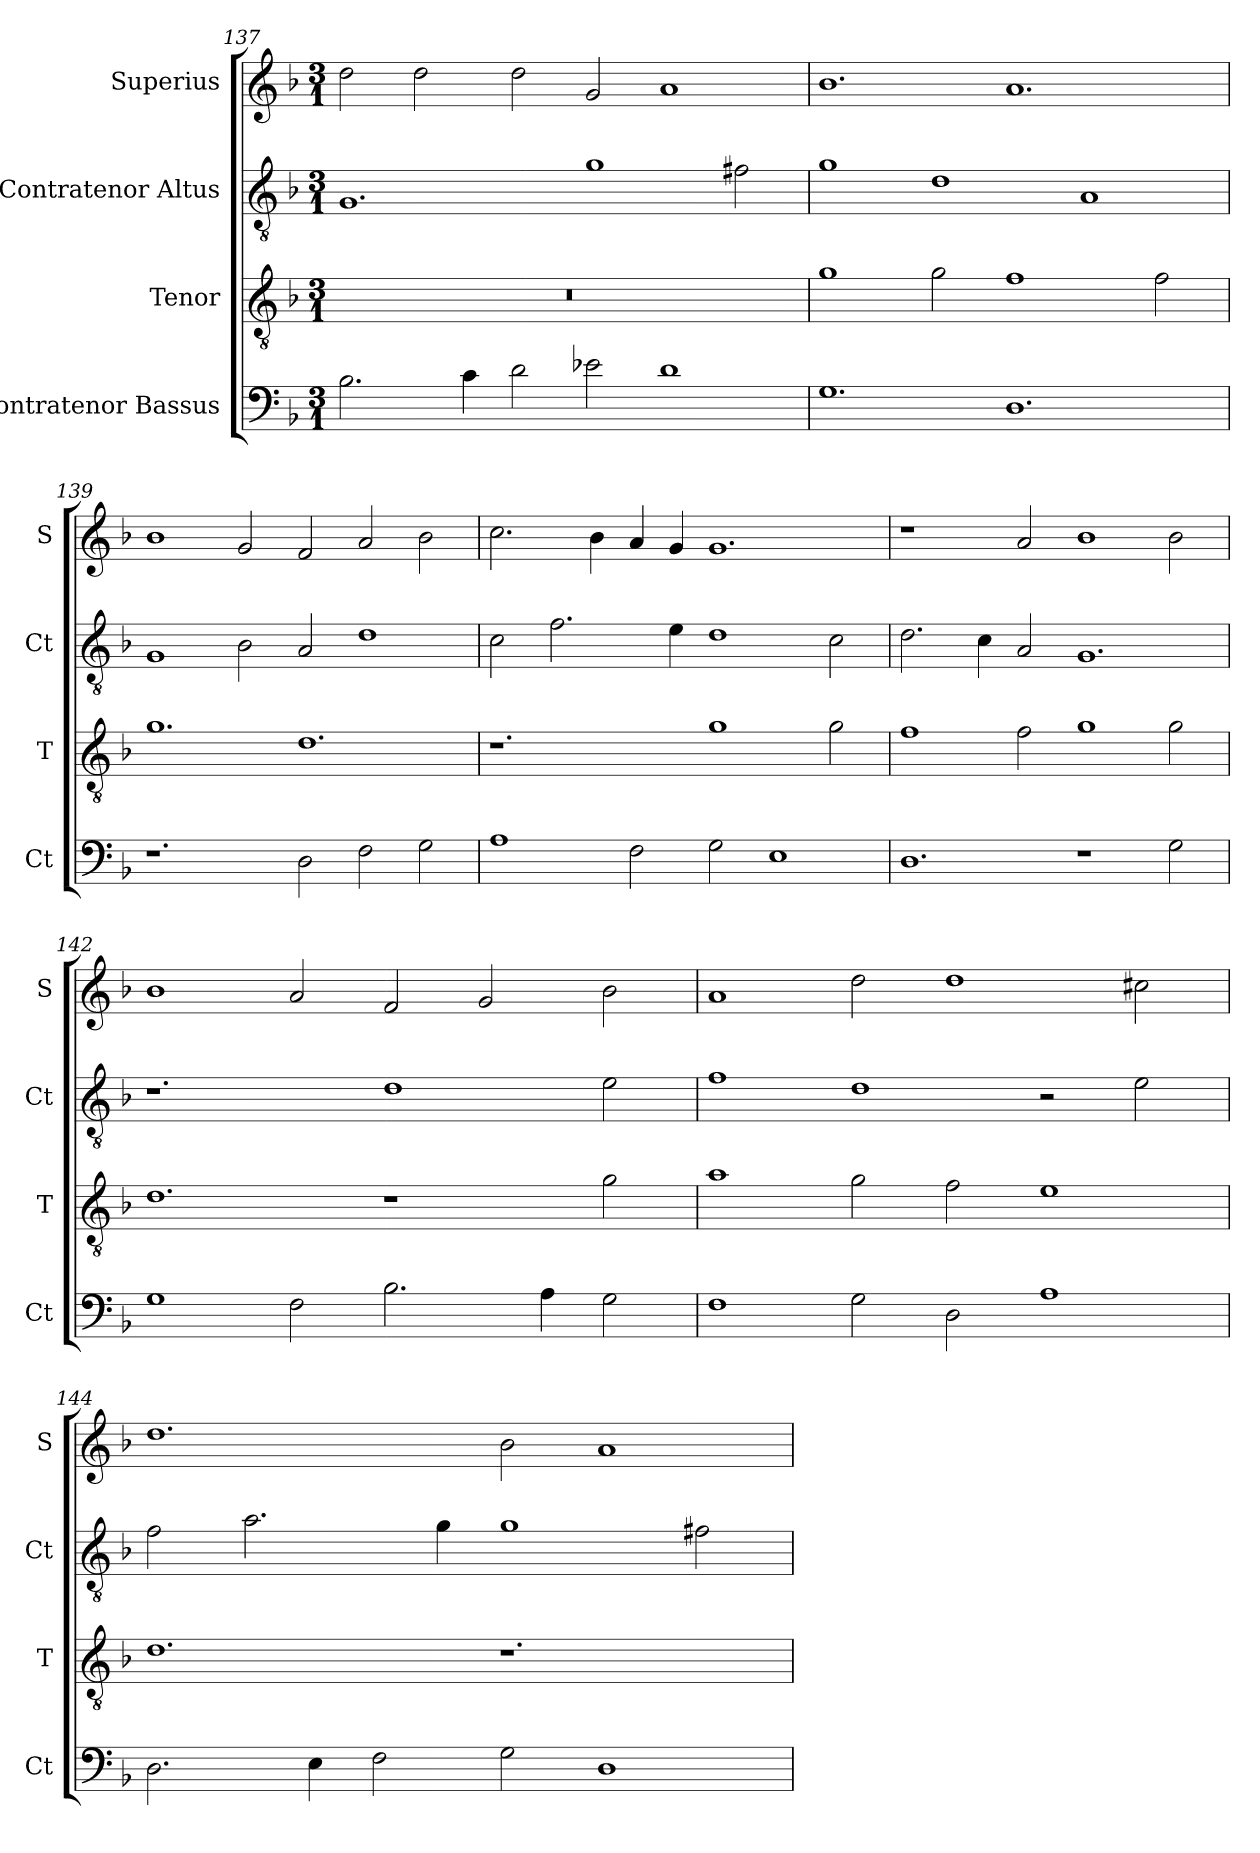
**kern	**kern	**kern	**kern
*part4	*part3	*part2	*part1
*staff4	*staff3	*staff2	*staff1
*I"Contratenor Bassus	*I"Tenor	*I"Contratenor Altus	*I"Superius
*I'Ct	*I'T	*I'Ct	*I'S
*clefF4	*clefGv2	*clefGv2	*clefG2
*k[b-]	*k[b-]	*k[b-]	*k[b-]
*M3/1	*M3/1	*M3/1	*M3/1
=137	=137	=137	=137
2.B-\	0.r	1.G	2dd\
.	.	.	2dd\
4c\	.	.	.
2d\	.	.	2dd\
2e-X\	.	1g	2g/
1d	.	.	1a
.	.	2f#X\	.
=138	=138	=138	=138
1.G	1g	1g	1.b-
.	2g\	1d	.
1.D	1f	.	1.a
.	.	1A	.
.	2f\	.	.
=139	=139	=139	=139
1.r	1.g	1G	1b-
.	.	2B-\	2g/
2D\	1.d	2A/	2f/
2F\	.	1d	2a/
2G\	.	.	2b-\
=140	=140	=140	=140
1A	1.r	2c\	2.cc\
.	.	2.f\	.
.	.	.	4b-\
2F\	.	.	4a/
.	.	4e\	4g/
2G\	1g	1d	1.g
1E	.	.	.
.	2g\	2c\	.
=141	=141	=141	=141
1.D	1f	2.d\	1r
.	.	4c\	.
.	2f\	2A/	2a/
1r	1g	1.G	1b-
2G\	2g\	.	2b-\
=142	=142	=142	=142
1G	1.d	1.r	1b-
2F\	.	.	2a/
2.B-\	1r	1d	2f/
.	.	.	2g/
4A\	.	.	.
2G\	2g\	2e\	2b-\
=143	=143	=143	=143
1F	1a	1f	1a
2G\	2g\	1d	2dd\
2D\	2f\	.	1dd
1A	1e	2r	.
.	.	2e\	2cc#X\
=144	=144	=144	=144
2.D\	1.d	2f\	1.dd
.	.	2.a\	.
4E\	.	.	.
2F\	.	.	.
.	.	4g\	.
2G\	1.r	1g	2b-\
1D	.	.	1a
.	.	2f#X\	.
=	=	=	=
*-	*-	*-	*-
